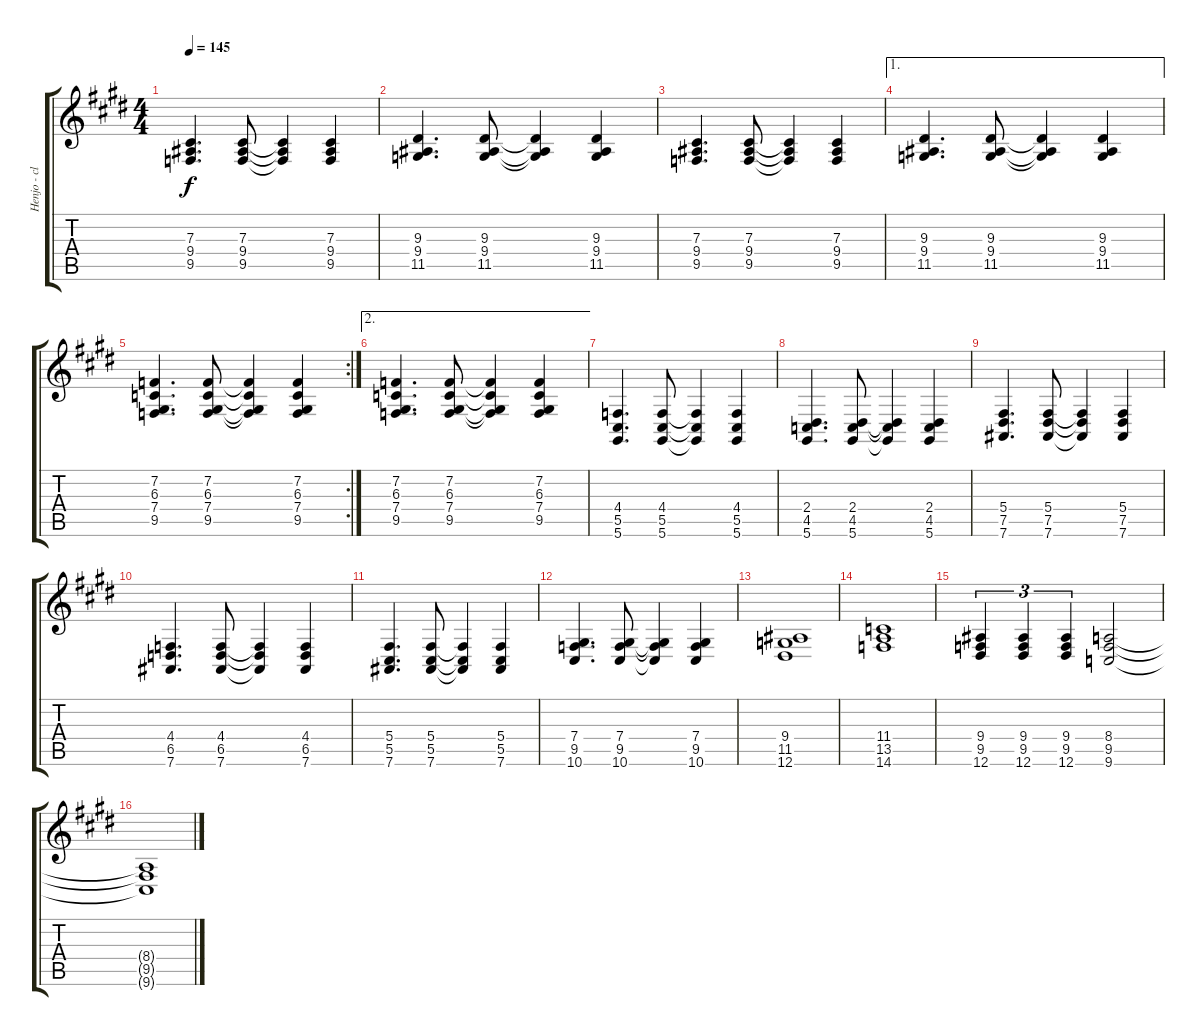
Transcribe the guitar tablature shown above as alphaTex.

\track ("Henjo - clavier" "Henjo - cl") {instrument stringensemble1}
\staff {score tabs}
\tuning (Eb4 Bb3 Gb3 Db3 Ab2 Eb2) {hide}
\ts (4 4)
\tempo 145
\clef g2
\ks e
(7.3 9.4 9.5).4{d dy f} (7.3 9.4 9.5).8 (7.3{t} 9.4{t} 9.5{t}).4 (7.3 9.4 9.5).4 |
(9.3 9.4 11.5).4{d} (9.3 9.4 11.5).8 (9.3{t} 9.4{t} 11.5{t}).4 (9.3 9.4 11.5).4 |
(7.3 9.4 9.5).4{d} (7.3 9.4 9.5).8 (7.3{t} 9.4{t} 9.5{t}).4 (7.3 9.4 9.5).4 |
\ae 1
(9.3 9.4 11.5).4{d} (9.3 9.4 11.5).8 (9.3{t} 9.4{t} 11.5{t}).4 (9.3 9.4 11.5).4 |
\rc 2
(7.2 6.3 7.4 9.5).4{d} (7.2 6.3 7.4 9.5).8 (7.2{t} 6.3{t} 7.4{t} 9.5{t}).4 (7.2 6.3 7.4 9.5).4 |
\ae 2
(7.2 6.3 7.4 9.5).4{d} (7.2 6.3 7.4 9.5).8 (7.2{t} 6.3{t} 7.4{t} 9.5{t}).4 (7.2 6.3 7.4 9.5).4 |
(4.4 5.5 5.6).4{d} (4.4 5.5 5.6).8 (4.4{t} 5.5{t} 5.6{t}).4 (4.4 5.5 5.6).4 |
(2.4 4.5 5.6).4{d} (2.4 4.5 5.6).8 (2.4{t} 4.5{t} 5.6{t}).4 (2.4 4.5 5.6).4 |
(5.4 7.5 7.6).4{d} (5.4 7.5 7.6).8 (5.4{t} 7.5{t} 7.6{t}).4 (5.4 7.5 7.6).4 |
(4.4 6.5 7.6).4{d} (4.4 6.5 7.6).8 (4.4{t} 6.5{t} 7.6{t}).4 (4.4 6.5 7.6).4 |
(5.4 5.5 7.6).4{d} (5.4 5.5 7.6).8 (5.4{t} 5.5{t} 7.6{t}).4 (5.4 5.5 7.6).4 |
(7.4 9.5 10.6).4{d} (7.4 9.5 10.6).8 (7.4{t} 9.5{t} 10.6{t}).4 (7.4 9.5 10.6).4 |
(9.4 11.5 12.6).1 |
(11.4 13.5 14.6).1 |
(9.4 9.5 12.6).4{tu (3 2)} (9.4 9.5 12.6).4{tu (3 2)} (9.4 9.5 12.6).4{tu (3 2)} (8.4 9.5 9.6).2 |
(8.4{t} 9.5{t} 9.6{t}).1
